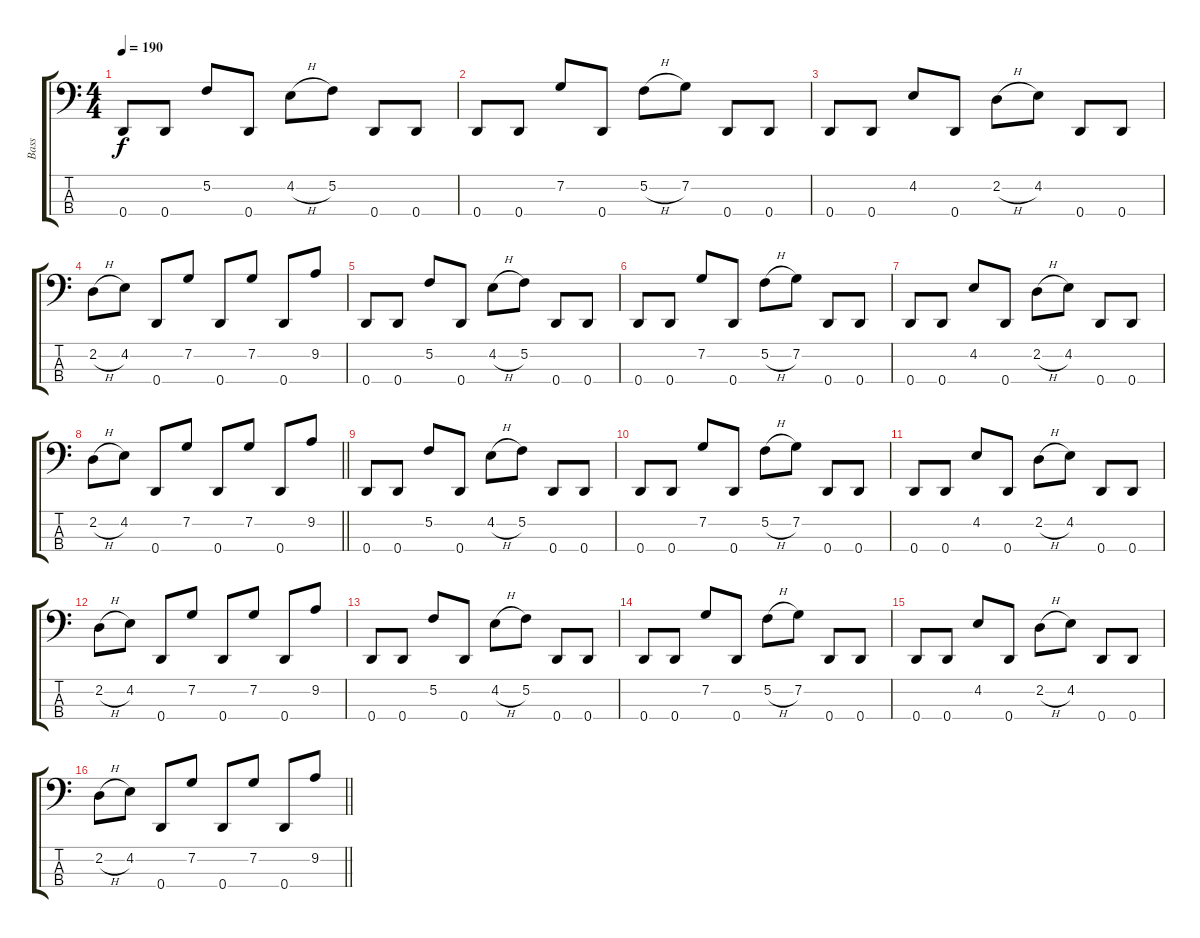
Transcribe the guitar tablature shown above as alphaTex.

\track ("Bass" "Bass") {instrument electricbassfinger}
\staff {score tabs}
\tuning (F2 C2 G1 D1) {hide}
\ts (4 4)
\tempo 190
\clef f4
\ks c
0.4.8{dy f} 0.4.8 5.2.8 0.4.8 4.2{h}.8 5.2.8 0.4.8 0.4.8 |
0.4.8 0.4.8 7.2.8 0.4.8 5.2{h}.8 7.2.8 0.4.8 0.4.8 |
0.4.8 0.4.8 4.2.8 0.4.8 2.2{h}.8 4.2.8 0.4.8 0.4.8 |
2.2{h}.8 4.2.8 0.4.8 7.2.8 0.4.8 7.2.8 0.4.8 9.2.8 |
0.4.8 0.4.8 5.2.8 0.4.8 4.2{h}.8 5.2.8 0.4.8 0.4.8 |
0.4.8 0.4.8 7.2.8 0.4.8 5.2{h}.8 7.2.8 0.4.8 0.4.8 |
0.4.8 0.4.8 4.2.8 0.4.8 2.2{h}.8 4.2.8 0.4.8 0.4.8 |
\barLineRight lightlight
2.2{h}.8 4.2.8 0.4.8 7.2.8 0.4.8 7.2.8 0.4.8 9.2.8 |
0.4.8 0.4.8 5.2.8 0.4.8 4.2{h}.8 5.2.8 0.4.8 0.4.8 |
0.4.8 0.4.8 7.2.8 0.4.8 5.2{h}.8 7.2.8 0.4.8 0.4.8 |
0.4.8 0.4.8 4.2.8 0.4.8 2.2{h}.8 4.2.8 0.4.8 0.4.8 |
2.2{h}.8 4.2.8 0.4.8 7.2.8 0.4.8 7.2.8 0.4.8 9.2.8 |
0.4.8 0.4.8 5.2.8 0.4.8 4.2{h}.8 5.2.8 0.4.8 0.4.8 |
0.4.8 0.4.8 7.2.8 0.4.8 5.2{h}.8 7.2.8 0.4.8 0.4.8 |
0.4.8 0.4.8 4.2.8 0.4.8 2.2{h}.8 4.2.8 0.4.8 0.4.8 |
\barLineRight lightlight
2.2{h}.8 4.2.8 0.4.8 7.2.8 0.4.8 7.2.8 0.4.8 9.2.8
